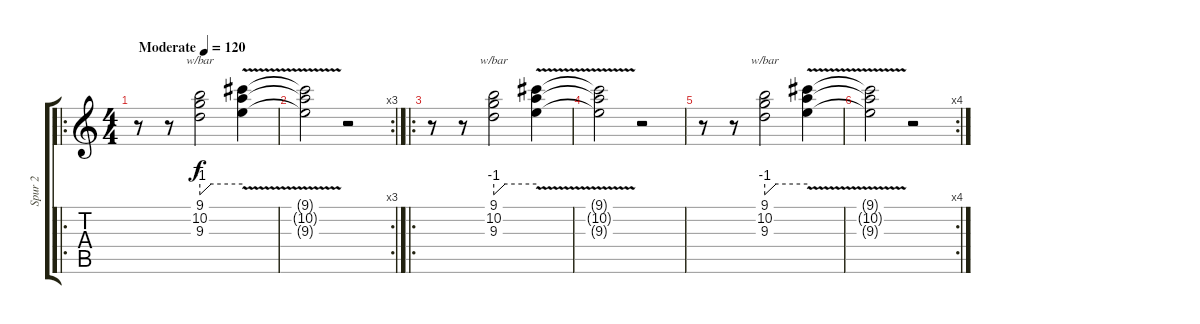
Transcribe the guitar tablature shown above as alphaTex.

\track ("Spur 2" "Spur 2") {instrument distortionguitar}
\staff {score tabs}
\tuning (E4 B3 G3 D3 A2 E2) {hide}
\ro
\ts (4 4)
\tempo (120 "Moderate")
\clef g2
\ks c
r.8{dy f instrument distortionguitar} r.8 (9.1 10.2 9.3).2{tbe (custom default 0 -4 16 0 60 0)} (9.1{v t} 10.2{v t} 9.3{v t}).4 |
\rc 3
(9.1{t} 10.2{t} 9.3{t}).2 r.2 |
\ro
r.8 r.8 (9.1 10.2 9.3).2{tbe (custom default 0 -4 16 0 60 0)} (9.1{v t} 10.2{v t} 9.3{v t}).4 |
(9.1{t} 10.2{t} 9.3{t}).2 r.2 |
r.8 r.8 (9.1 10.2 9.3).2{tbe (custom default 0 -4 16 0 60 0)} (9.1{v t} 10.2{v t} 9.3{v t}).4 |
\rc 4
(9.1{t} 10.2{t} 9.3{t}).2 r.2
